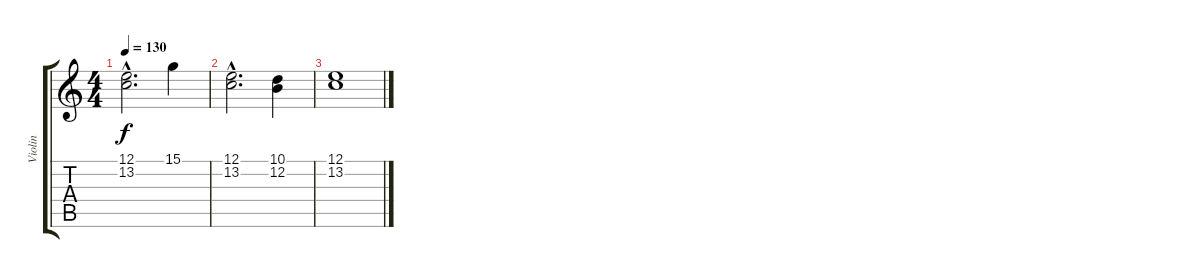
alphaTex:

\track ("Violin" "Violin") {instrument violin}
\staff {score tabs}
\tuning (E4 B3 G3 D3 A2 E2) {hide}
\ts (4 4)
\tempo 130
\clef g2
\ks c
(12.1{hac} 13.2{hac}).2{d dy f} 15.1.4 |
(12.1{hac} 13.2{hac}).2{d} (10.1 12.2).4 |
(12.1 13.2).1
